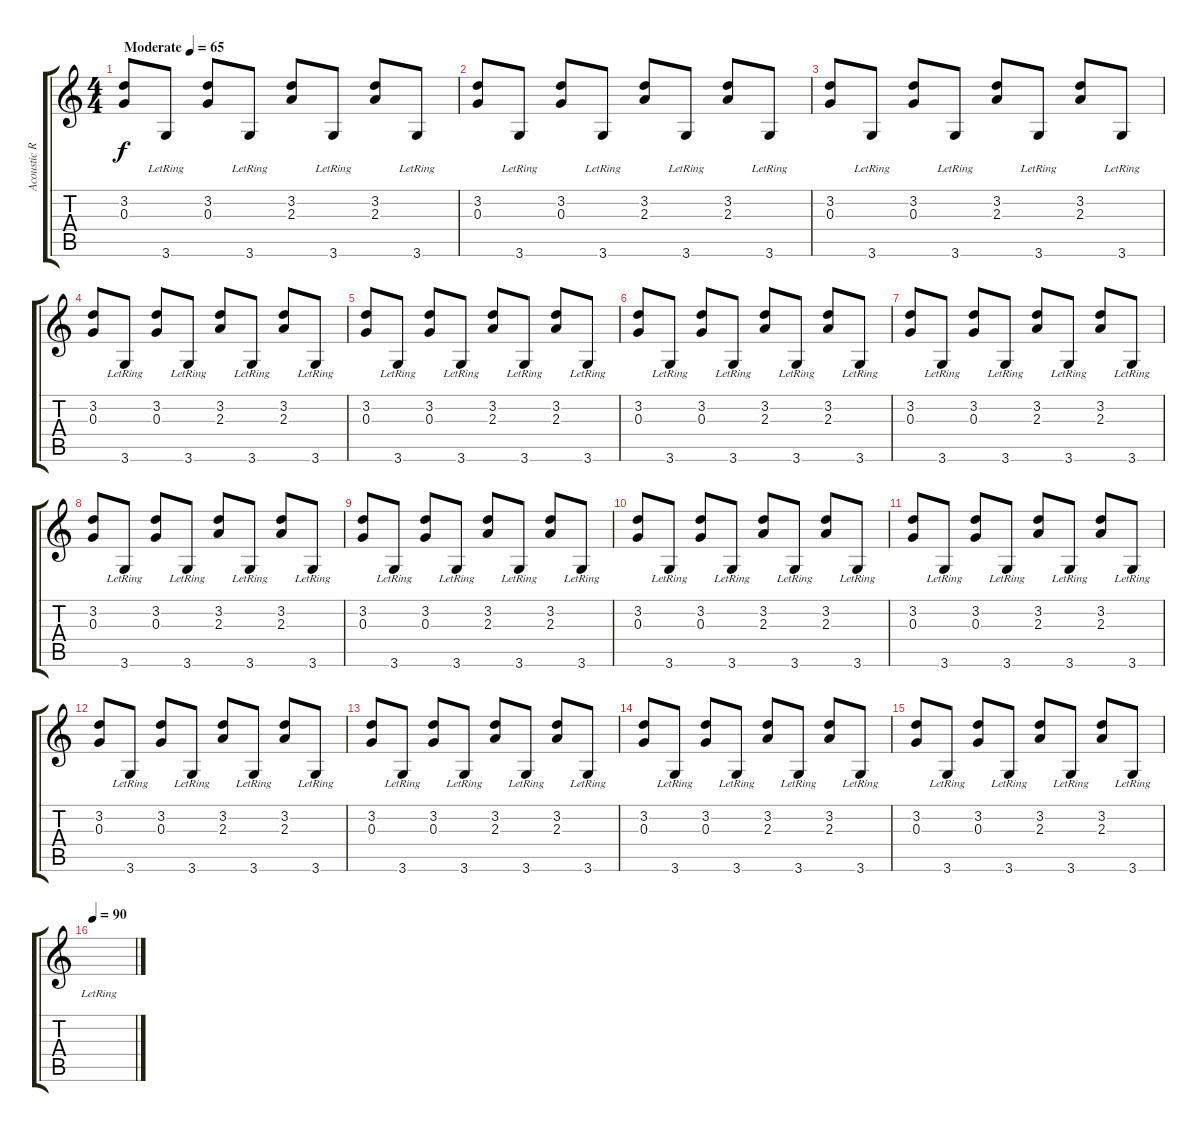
\track ("Acoustic Rythem" "Acoustic R") {instrument acousticguitarnylon}
\staff {score tabs}
\tuning (E4 B3 G3 D3 A2 E2) {hide}
\ts (4 4)
\tempo (65 "Moderate")
\clef g2
\ks c
(3.2 0.3).8{dy f instrument acousticguitarnylon} 3.6{lr}.8 (3.2 0.3).8 3.6{lr}.8 (3.2 2.3).8 3.6{lr}.8 (3.2 2.3).8 3.6{lr}.8 |
(3.2 0.3).8 3.6{lr}.8 (3.2 0.3).8 3.6{lr}.8 (3.2 2.3).8 3.6{lr}.8 (3.2 2.3).8 3.6{lr}.8 |
(3.2 0.3).8 3.6{lr}.8 (3.2 0.3).8 3.6{lr}.8 (3.2 2.3).8 3.6{lr}.8 (3.2 2.3).8 3.6{lr}.8 |
(3.2 0.3).8 3.6{lr}.8 (3.2 0.3).8 3.6{lr}.8 (3.2 2.3).8 3.6{lr}.8 (3.2 2.3).8 3.6{lr}.8 |
(3.2 0.3).8 3.6{lr}.8 (3.2 0.3).8 3.6{lr}.8 (3.2 2.3).8 3.6{lr}.8 (3.2 2.3).8 3.6{lr}.8 |
(3.2 0.3).8 3.6{lr}.8 (3.2 0.3).8 3.6{lr}.8 (3.2 2.3).8 3.6{lr}.8 (3.2 2.3).8 3.6{lr}.8 |
(3.2 0.3).8 3.6{lr}.8 (3.2 0.3).8 3.6{lr}.8 (3.2 2.3).8 3.6{lr}.8 (3.2 2.3).8 3.6{lr}.8 |
(3.2 0.3).8 3.6{lr}.8 (3.2 0.3).8 3.6{lr}.8 (3.2 2.3).8 3.6{lr}.8 (3.2 2.3).8 3.6{lr}.8 |
(3.2 0.3).8 3.6{lr}.8 (3.2 0.3).8 3.6{lr}.8 (3.2 2.3).8 3.6{lr}.8 (3.2 2.3).8 3.6{lr}.8 |
(3.2 0.3).8 3.6{lr}.8 (3.2 0.3).8 3.6{lr}.8 (3.2 2.3).8 3.6{lr}.8 (3.2 2.3).8 3.6{lr}.8 |
(3.2 0.3).8 3.6{lr}.8 (3.2 0.3).8 3.6{lr}.8 (3.2 2.3).8 3.6{lr}.8 (3.2 2.3).8 3.6{lr}.8 |
(3.2 0.3).8 3.6{lr}.8 (3.2 0.3).8 3.6{lr}.8 (3.2 2.3).8 3.6{lr}.8 (3.2 2.3).8 3.6{lr}.8 |
(3.2 0.3).8 3.6{lr}.8 (3.2 0.3).8 3.6{lr}.8 (3.2 2.3).8 3.6{lr}.8 (3.2 2.3).8 3.6{lr}.8 |
(3.2 0.3).8 3.6{lr}.8 (3.2 0.3).8 3.6{lr}.8 (3.2 2.3).8 3.6{lr}.8 (3.2 2.3).8 3.6{lr}.8 |
(3.2 0.3).8 3.6{lr}.8 (3.2 0.3).8 3.6{lr}.8 (3.2 2.3).8 3.6{lr}.8 (3.2 2.3).8 3.6{lr}.8 |
\tempo 90
